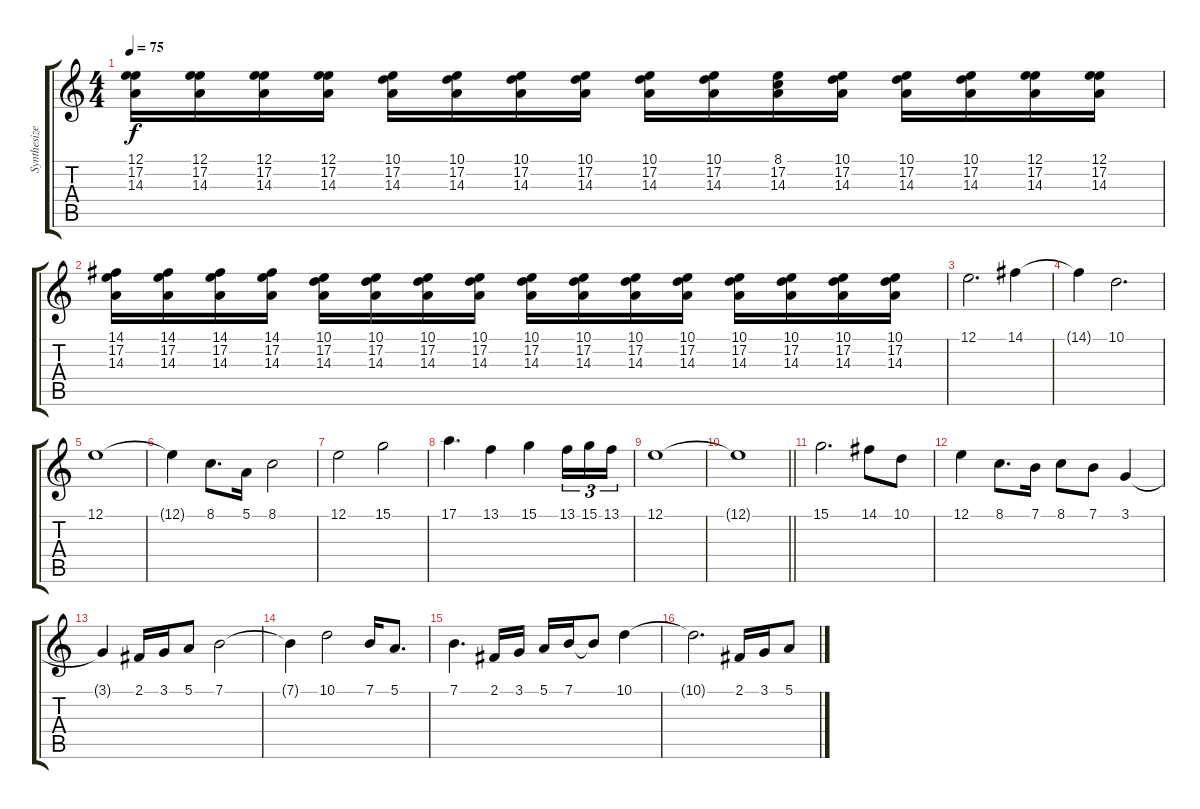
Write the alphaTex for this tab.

\track ("Synthesizer +" "Synthesize") {instrument lead2sawtooth}
\staff {score tabs}
\tuning (E4 B3 G3 D3 A2 E2) {hide}
\ts (4 4)
\tempo 75
\clef g2
\ks c
(12.1 17.2 14.3).16{dy f} (12.1 17.2 14.3).16 (12.1 17.2 14.3).16 (12.1 17.2 14.3).16 (10.1 17.2 14.3).16 (10.1 17.2 14.3).16 (10.1 17.2 14.3).16 (10.1 17.2 14.3).16 (10.1 17.2 14.3).16 (10.1 17.2 14.3).16 (8.1 17.2 14.3).16 (10.1 17.2 14.3).16 (10.1 17.2 14.3).16 (10.1 17.2 14.3).16 (12.1 17.2 14.3).16 (12.1 17.2 14.3).16 |
(14.1 17.2 14.3).16{volume 5} (14.1 17.2 14.3).16 (14.1 17.2 14.3).16 (14.1 17.2 14.3).16 (10.1 17.2 14.3).16 (10.1 17.2 14.3).16 (10.1 17.2 14.3).16 (10.1 17.2 14.3).16 (10.1 17.2 14.3).16 (10.1 17.2 14.3).16 (10.1 17.2 14.3).16 (10.1 17.2 14.3).16 (10.1 17.2 14.3).16 (10.1 17.2 14.3).16 (10.1 17.2 14.3).16 (10.1 17.2 14.3).16 |
12.1.2{d volume 13 instrument lead3calliope} 14.1.4 |
14.1{t}.4 10.1.2{d} |
12.1.1 |
12.1{t}.4 8.1.8{d} 5.1.16 8.1.2 |
12.1.2 15.1.2 |
17.1.4{d} 13.1.4 15.1.4 13.1.16{tu (3 2)} 15.1.16{tu (3 2)} 13.1.16{tu (3 2)} |
12.1.1 |
\barLineRight lightlight
12.1{t}.1 |
15.1.2{d} 14.1.8 10.1.8 |
12.1.4 8.1.8{d} 7.1.16 8.1.8 7.1.8 3.1.4 |
3.1{t}.4 2.1.16 3.1.16 5.1.8 7.1.2 |
7.1{t}.4 10.1.2 7.1.16 5.1.8{d} |
7.1.4{d} 2.1.16 3.1.16 5.1.16 7.1.16 7.1{t}.8 10.1.4 |
10.1{t}.2{d} 2.1.16 3.1.16 5.1.8
